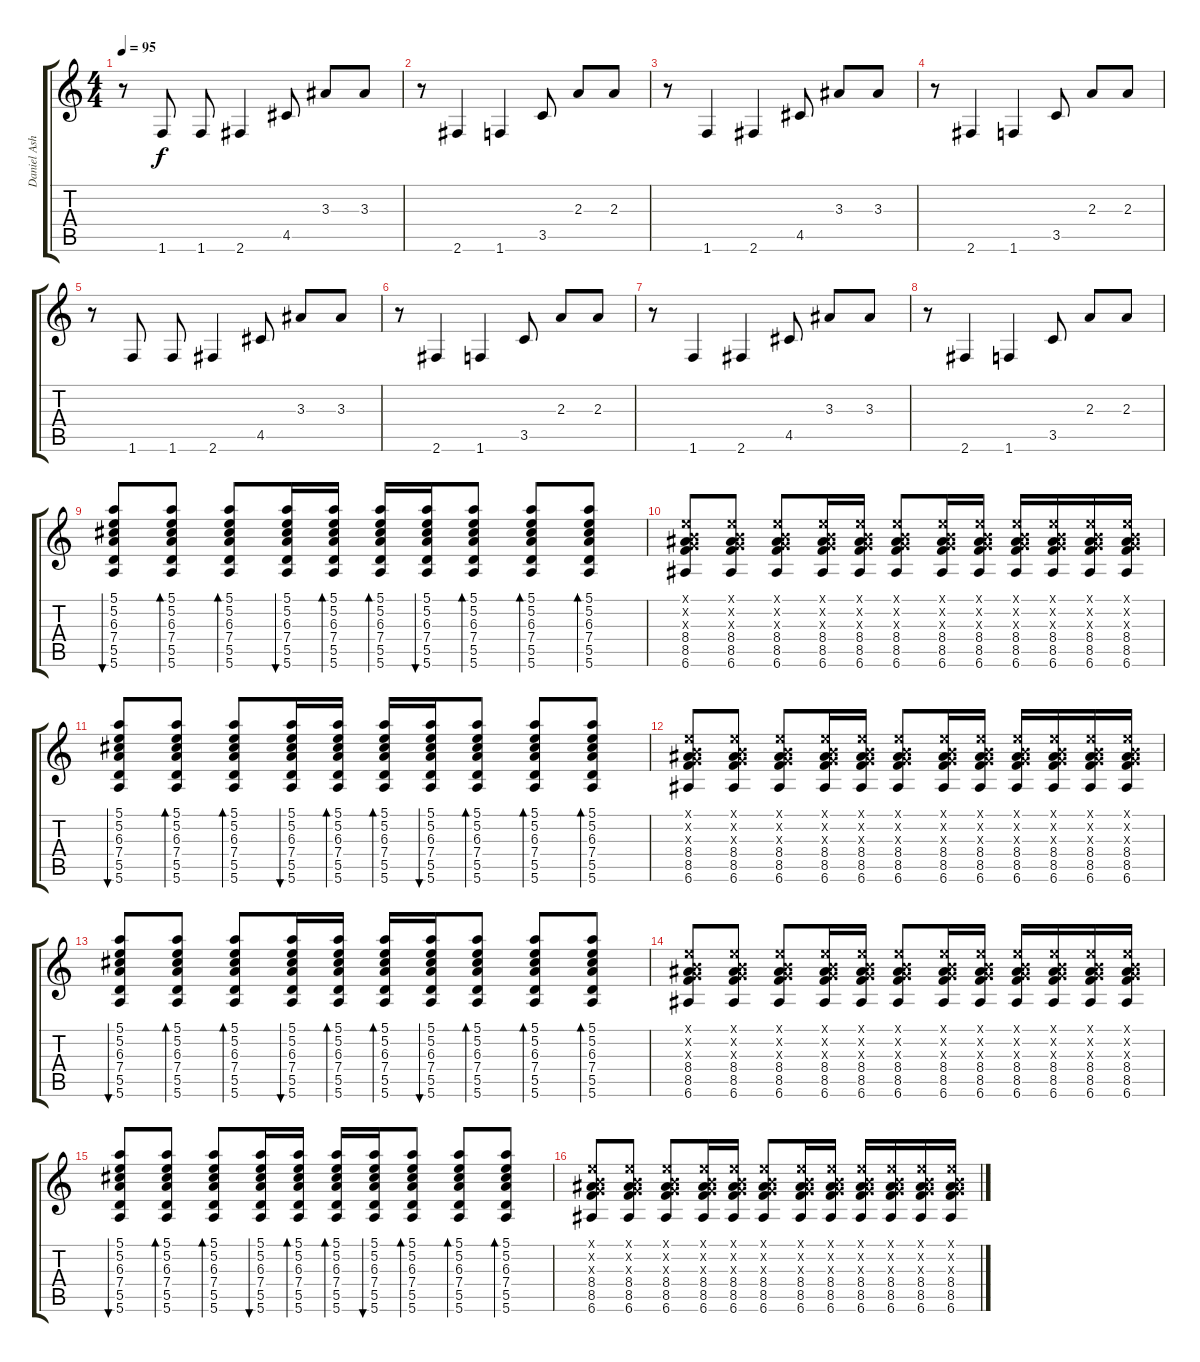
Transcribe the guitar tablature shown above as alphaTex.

\track ("Daniel Ash" "Daniel Ash") {instrument distortionguitar}
\staff {score tabs}
\tuning (E4 B3 G3 D3 A2 E2) {hide}
\ts (4 4)
\tempo 95
\clef g2
\ks c
r.8{dy f} 1.6.8 1.6.8 2.6.4 4.5.8 3.3.8 3.3.8 |
r.8 2.6.4 1.6.4 3.5.8 2.3.8 2.3.8 |
r.8 1.6.4 2.6.4 4.5.8 3.3.8 3.3.8 |
r.8 2.6.4 1.6.4 3.5.8 2.3.8 2.3.8 |
r.8 1.6.8 1.6.8 2.6.4 4.5.8 3.3.8 3.3.8 |
r.8 2.6.4 1.6.4 3.5.8 2.3.8 2.3.8 |
r.8 1.6.4 2.6.4 4.5.8 3.3.8 3.3.8 |
r.8 2.6.4 1.6.4 3.5.8 2.3.8 2.3.8 |
(5.1 5.2 6.3 7.4 5.5 5.6).8{bu 60 volume 9 instrument electricguitarclean} (5.1 5.2 6.3 7.4 5.5 5.6).8{bd 60} (5.1 5.2 6.3 7.4 5.5 5.6).8{bd 60} (5.1 5.2 6.3 7.4 5.5 5.6).16{bu 60} (5.1 5.2 6.3 7.4 5.5 5.6).16{bd 60} (5.1 5.2 6.3 7.4 5.5 5.6).16{bd 60} (5.1 5.2 6.3 7.4 5.5 5.6).16{bu 60} (5.1 5.2 6.3 7.4 5.5 5.6).8{bd 60} (5.1 5.2 6.3 7.4 5.5 5.6).8{bd 60} (5.1 5.2 6.3 7.4 5.5 5.6).8{bd 60} |
(0.1{x} 0.2{x} 0.3{x} 8.4 8.5 6.6).8 (0.1{x} 0.2{x} 0.3{x} 8.4 8.5 6.6).8 (0.1{x} 0.2{x} 0.3{x} 8.4 8.5 6.6).8 (0.1{x} 0.2{x} 0.3{x} 8.4 8.5 6.6).16 (0.1{x} 0.2{x} 0.3{x} 8.4 8.5 6.6).16 (0.1{x} 0.2{x} 0.3{x} 8.4 8.5 6.6).8 (0.1{x} 0.2{x} 0.3{x} 8.4 8.5 6.6).16 (0.1{x} 0.2{x} 0.3{x} 8.4 8.5 6.6).16 (0.1{x} 0.2{x} 0.3{x} 8.4 8.5 6.6).16 (0.1{x} 0.2{x} 0.3{x} 8.4 8.5 6.6).16 (0.1{x} 0.2{x} 0.3{x} 8.4 8.5 6.6).16 (0.1{x} 0.2{x} 0.3{x} 8.4 8.5 6.6).16 |
(5.1 5.2 6.3 7.4 5.5 5.6).8{bu 60} (5.1 5.2 6.3 7.4 5.5 5.6).8{bd 60} (5.1 5.2 6.3 7.4 5.5 5.6).8{bd 60} (5.1 5.2 6.3 7.4 5.5 5.6).16{bu 60} (5.1 5.2 6.3 7.4 5.5 5.6).16{bd 60} (5.1 5.2 6.3 7.4 5.5 5.6).16{bd 60} (5.1 5.2 6.3 7.4 5.5 5.6).16{bu 60} (5.1 5.2 6.3 7.4 5.5 5.6).8{bd 60} (5.1 5.2 6.3 7.4 5.5 5.6).8{bd 60} (5.1 5.2 6.3 7.4 5.5 5.6).8{bd 60} |
(0.1{x} 0.2{x} 0.3{x} 8.4 8.5 6.6).8 (0.1{x} 0.2{x} 0.3{x} 8.4 8.5 6.6).8 (0.1{x} 0.2{x} 0.3{x} 8.4 8.5 6.6).8 (0.1{x} 0.2{x} 0.3{x} 8.4 8.5 6.6).16 (0.1{x} 0.2{x} 0.3{x} 8.4 8.5 6.6).16 (0.1{x} 0.2{x} 0.3{x} 8.4 8.5 6.6).8 (0.1{x} 0.2{x} 0.3{x} 8.4 8.5 6.6).16 (0.1{x} 0.2{x} 0.3{x} 8.4 8.5 6.6).16 (0.1{x} 0.2{x} 0.3{x} 8.4 8.5 6.6).16 (0.1{x} 0.2{x} 0.3{x} 8.4 8.5 6.6).16 (0.1{x} 0.2{x} 0.3{x} 8.4 8.5 6.6).16 (0.1{x} 0.2{x} 0.3{x} 8.4 8.5 6.6).16 |
(5.1 5.2 6.3 7.4 5.5 5.6).8{bu 60} (5.1 5.2 6.3 7.4 5.5 5.6).8{bd 60} (5.1 5.2 6.3 7.4 5.5 5.6).8{bd 60} (5.1 5.2 6.3 7.4 5.5 5.6).16{bu 60} (5.1 5.2 6.3 7.4 5.5 5.6).16{bd 60} (5.1 5.2 6.3 7.4 5.5 5.6).16{bd 60} (5.1 5.2 6.3 7.4 5.5 5.6).16{bu 60} (5.1 5.2 6.3 7.4 5.5 5.6).8{bd 60} (5.1 5.2 6.3 7.4 5.5 5.6).8{bd 60} (5.1 5.2 6.3 7.4 5.5 5.6).8{bd 60} |
(0.1{x} 0.2{x} 0.3{x} 8.4 8.5 6.6).8 (0.1{x} 0.2{x} 0.3{x} 8.4 8.5 6.6).8 (0.1{x} 0.2{x} 0.3{x} 8.4 8.5 6.6).8 (0.1{x} 0.2{x} 0.3{x} 8.4 8.5 6.6).16 (0.1{x} 0.2{x} 0.3{x} 8.4 8.5 6.6).16 (0.1{x} 0.2{x} 0.3{x} 8.4 8.5 6.6).8 (0.1{x} 0.2{x} 0.3{x} 8.4 8.5 6.6).16 (0.1{x} 0.2{x} 0.3{x} 8.4 8.5 6.6).16 (0.1{x} 0.2{x} 0.3{x} 8.4 8.5 6.6).16 (0.1{x} 0.2{x} 0.3{x} 8.4 8.5 6.6).16 (0.1{x} 0.2{x} 0.3{x} 8.4 8.5 6.6).16 (0.1{x} 0.2{x} 0.3{x} 8.4 8.5 6.6).16 |
(5.1 5.2 6.3 7.4 5.5 5.6).8{bu 60} (5.1 5.2 6.3 7.4 5.5 5.6).8{bd 60} (5.1 5.2 6.3 7.4 5.5 5.6).8{bd 60} (5.1 5.2 6.3 7.4 5.5 5.6).16{bu 60} (5.1 5.2 6.3 7.4 5.5 5.6).16{bd 60} (5.1 5.2 6.3 7.4 5.5 5.6).16{bd 60} (5.1 5.2 6.3 7.4 5.5 5.6).16{bu 60} (5.1 5.2 6.3 7.4 5.5 5.6).8{bd 60} (5.1 5.2 6.3 7.4 5.5 5.6).8{bd 60} (5.1 5.2 6.3 7.4 5.5 5.6).8{bd 60} |
(0.1{x} 0.2{x} 0.3{x} 8.4 8.5 6.6).8 (0.1{x} 0.2{x} 0.3{x} 8.4 8.5 6.6).8 (0.1{x} 0.2{x} 0.3{x} 8.4 8.5 6.6).8 (0.1{x} 0.2{x} 0.3{x} 8.4 8.5 6.6).16 (0.1{x} 0.2{x} 0.3{x} 8.4 8.5 6.6).16 (0.1{x} 0.2{x} 0.3{x} 8.4 8.5 6.6).8 (0.1{x} 0.2{x} 0.3{x} 8.4 8.5 6.6).16 (0.1{x} 0.2{x} 0.3{x} 8.4 8.5 6.6).16 (0.1{x} 0.2{x} 0.3{x} 8.4 8.5 6.6).16 (0.1{x} 0.2{x} 0.3{x} 8.4 8.5 6.6).16 (0.1{x} 0.2{x} 0.3{x} 8.4 8.5 6.6).16 (0.1{x} 0.2{x} 0.3{x} 8.4 8.5 6.6).16
